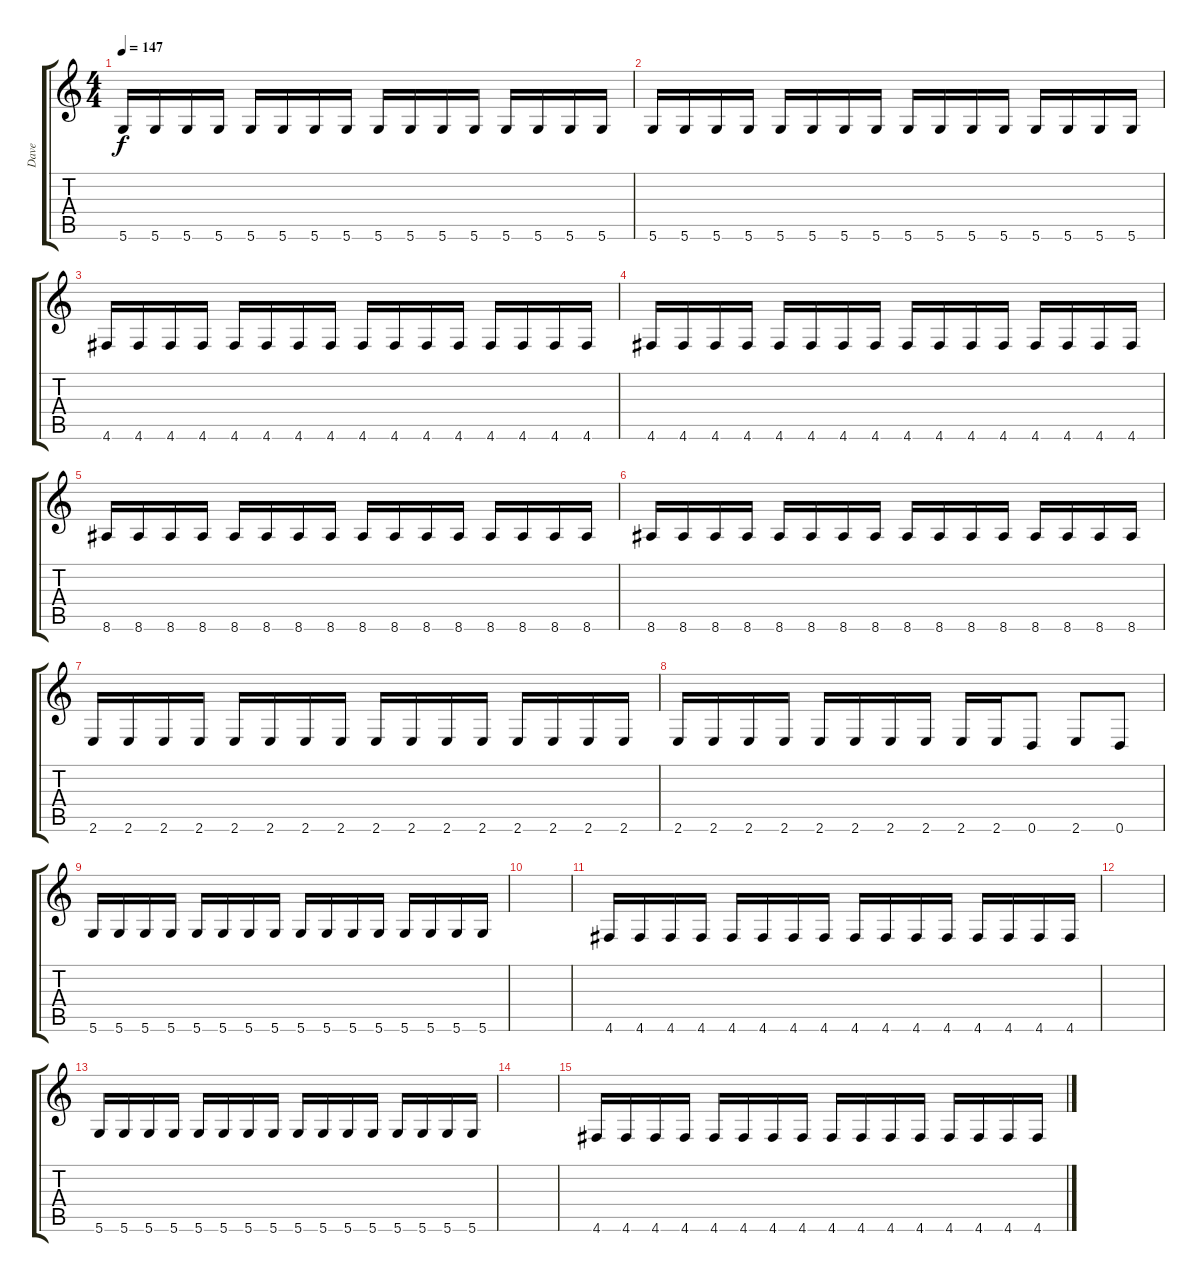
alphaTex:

\track ("Dave" "Dave") {instrument distortionguitar}
\staff {score tabs}
\tuning (E4 B3 G3 D3 A2 D2) {hide}
\ts (4 4)
\tempo 147
\clef g2
\ks c
5.6.16{dy f} 5.6.16 5.6.16 5.6.16 5.6.16 5.6.16 5.6.16 5.6.16 5.6.16 5.6.16 5.6.16 5.6.16 5.6.16 5.6.16 5.6.16 5.6.16 |
5.6.16 5.6.16 5.6.16 5.6.16 5.6.16 5.6.16 5.6.16 5.6.16 5.6.16 5.6.16 5.6.16 5.6.16 5.6.16 5.6.16 5.6.16 5.6.16 |
4.6.16 4.6.16 4.6.16 4.6.16 4.6.16 4.6.16 4.6.16 4.6.16 4.6.16 4.6.16 4.6.16 4.6.16 4.6.16 4.6.16 4.6.16 4.6.16 |
4.6.16 4.6.16 4.6.16 4.6.16 4.6.16 4.6.16 4.6.16 4.6.16 4.6.16 4.6.16 4.6.16 4.6.16 4.6.16 4.6.16 4.6.16 4.6.16 |
8.6.16 8.6.16 8.6.16 8.6.16 8.6.16 8.6.16 8.6.16 8.6.16 8.6.16 8.6.16 8.6.16 8.6.16 8.6.16 8.6.16 8.6.16 8.6.16 |
8.6.16 8.6.16 8.6.16 8.6.16 8.6.16 8.6.16 8.6.16 8.6.16 8.6.16 8.6.16 8.6.16 8.6.16 8.6.16 8.6.16 8.6.16 8.6.16 |
2.6.16 2.6.16 2.6.16 2.6.16 2.6.16 2.6.16 2.6.16 2.6.16 2.6.16 2.6.16 2.6.16 2.6.16 2.6.16 2.6.16 2.6.16 2.6.16 |
2.6.16 2.6.16 2.6.16 2.6.16 2.6.16 2.6.16 2.6.16 2.6.16 2.6.16 2.6.16 0.6.8 2.6.8 0.6.8 |
5.6.16 5.6.16 5.6.16 5.6.16 5.6.16 5.6.16 5.6.16 5.6.16 5.6.16 5.6.16 5.6.16 5.6.16 5.6.16 5.6.16 5.6.16 5.6.16 |
|
4.6.16 4.6.16 4.6.16 4.6.16 4.6.16 4.6.16 4.6.16 4.6.16 4.6.16 4.6.16 4.6.16 4.6.16 4.6.16 4.6.16 4.6.16 4.6.16 |
|
5.6.16 5.6.16 5.6.16 5.6.16 5.6.16 5.6.16 5.6.16 5.6.16 5.6.16 5.6.16 5.6.16 5.6.16 5.6.16 5.6.16 5.6.16 5.6.16 |
|
4.6.16 4.6.16 4.6.16 4.6.16 4.6.16 4.6.16 4.6.16 4.6.16 4.6.16 4.6.16 4.6.16 4.6.16 4.6.16 4.6.16 4.6.16 4.6.16
